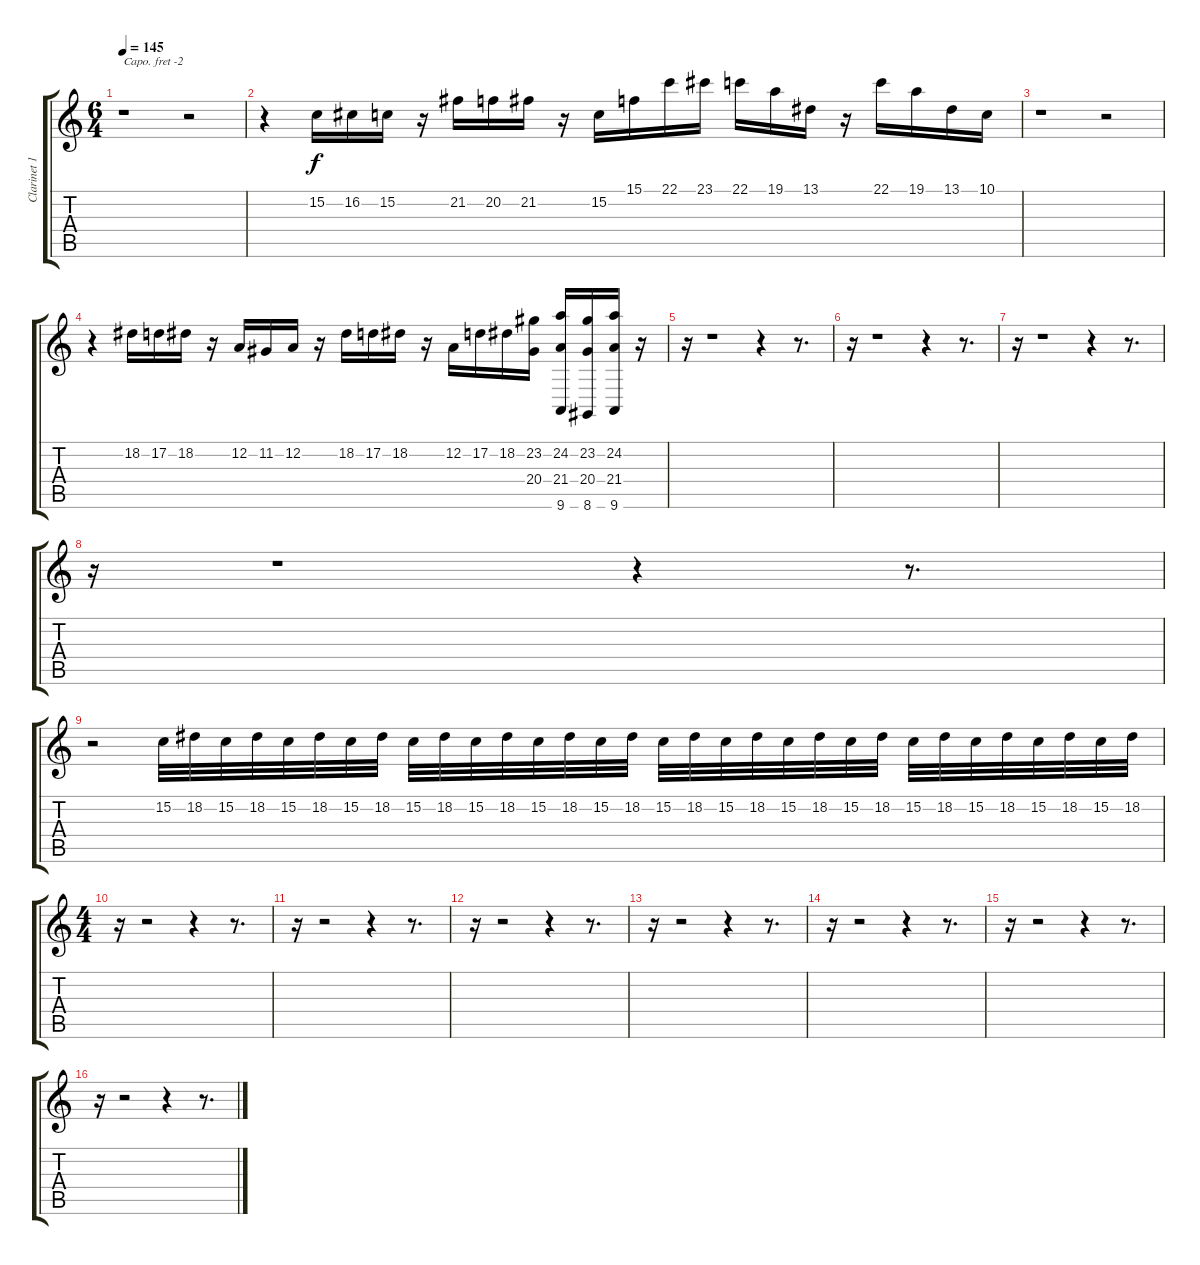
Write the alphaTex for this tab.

\track ("Clarinet 1" "Clarinet 1") {instrument clarinet}
\staff {score tabs}
\capo -2
\tuning (E4 B3 G3 D3 A2 D2) {hide}
\ts (6 4)
\tempo 145
\clef g2
\ks c
r.1{dy f} r.2 |
r.4 15.2.16 16.2.16 15.2.16 r.16 21.2.16 20.2.16 21.2.16 r.16 15.2.16 15.1.16 22.1.16 23.1.16 22.1.16 19.1.16 13.1.16 r.16 22.1.16 19.1.16 13.1.16 10.1.16 |
r.1 r.2 |
r.4 18.2.16 17.2.16 18.2.16 r.16 12.2.16 11.2.16 12.2.16 r.16 18.2.16 17.2.16 18.2.16 r.16 12.2.16 17.2.16 18.2.16 (23.2 20.4).16 (24.2 21.4 9.6).16 (23.2 20.4 8.6).16 (24.2 21.4 9.6).16 r.16 |
r.16 r.1 r.4 r.8{d} |
r.16 r.1 r.4 r.8{d} |
r.16 r.1 r.4 r.8{d} |
r.16 r.1 r.4 r.8{d} |
r.2 15.2.32 18.2.32 15.2.32 18.2.32 15.2.32 18.2.32 15.2.32 18.2.32 15.2.32 18.2.32 15.2.32 18.2.32 15.2.32 18.2.32 15.2.32 18.2.32 15.2.32 18.2.32 15.2.32 18.2.32 15.2.32 18.2.32 15.2.32 18.2.32 15.2.32 18.2.32 15.2.32 18.2.32 15.2.32 18.2.32 15.2.32 18.2.32 |
\ts (4 4)
r.16 r.2 r.4 r.8{d} |
r.16 r.2 r.4 r.8{d} |
r.16 r.2 r.4 r.8{d} |
r.16 r.2 r.4 r.8{d} |
r.16 r.2 r.4 r.8{d} |
r.16 r.2 r.4 r.8{d} |
r.16 r.2 r.4 r.8{d}
